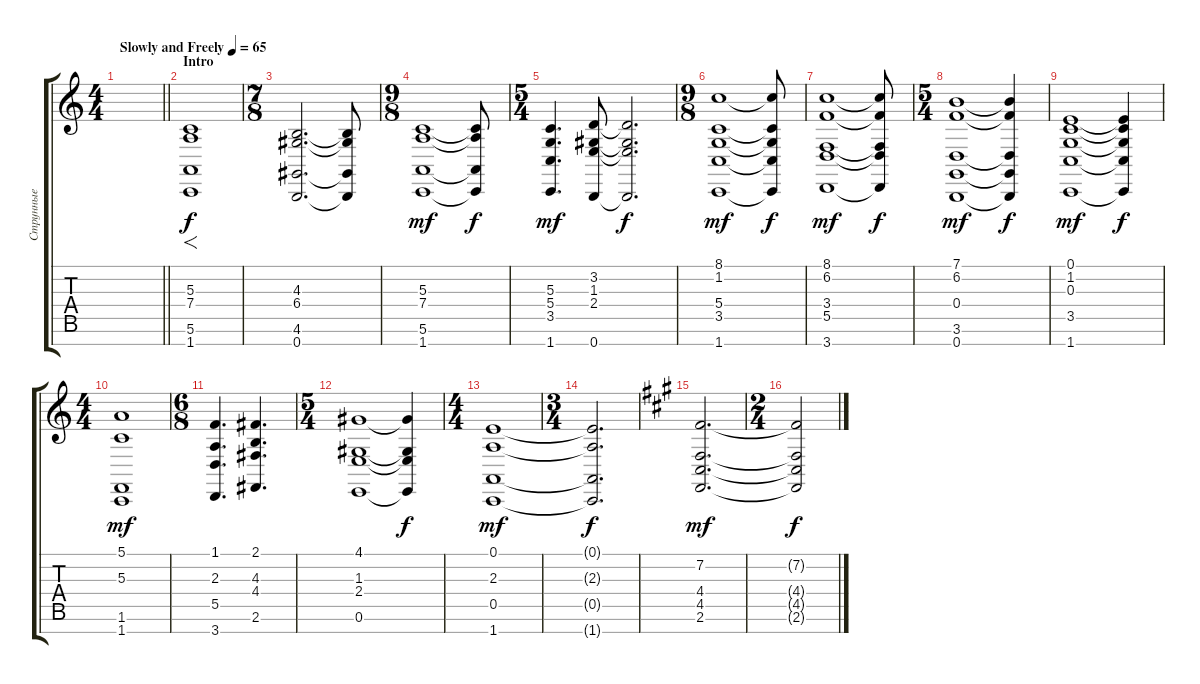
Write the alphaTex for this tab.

\track ("Струнные" "Струнные") {instrument stringensemble1}
\staff {score tabs}
\tuning (E4 B3 G3 D3 A2 E2 B1) {hide}
\ts (4 4)
\tempo (65 "Slowly and Freely")
\clef g2
\barLineRight lightlight
\ks c
|
\section ("" "Intro")
(5.3 7.4 5.6 1.7).1{f} |
\ts (7 8)
(4.3 6.4 4.6 0.7).2{d} (4.3{t} 6.4{t} 4.6{t} 0.7{t}).8{dy f} |
\ts (9 8)
(5.3 7.4 5.6 1.7).1{dy mf} (5.3{t} 7.4{t} 5.6{t} 1.7{t}).8{dy f} |
\ts (5 4)
(5.3 5.4 3.5 1.7).4{d dy mf} (3.2 1.3 2.4 0.7).8 (3.2{t} 1.3{t} 2.4{t} 0.7{t}).2{d dy f} |
\ts (9 8)
(8.1 1.2 5.4 3.5 1.7).1{dy mf} (8.1{t} 1.2{t} 5.4{t} 3.5{t} 1.7{t}).8{dy f} |
(8.1 6.2 3.4 5.5 3.7).1{dy mf} (8.1{t} 6.2{t} 3.4{t} 5.5{t} 3.7{t}).8{dy f} |
\ts (5 4)
(7.1 6.2 0.4 3.6 0.7).1{dy mf} (7.1{t} 6.2{t} 0.4{t} 3.6{t} 0.7{t}).4{dy f} |
(0.1 1.2 0.3 3.5 1.7).1{dy mf} (0.1{t} 1.2{t} 0.3{t} 3.5{t} 1.7{t}).4{dy f} |
\ts (4 4)
(5.1 5.3 1.6 1.7).1{dy mf} |
\ts (6 8)
(1.1 2.3 5.5 3.7).4{d} (2.1 4.3 4.4 2.6).4{d} |
\ts (5 4)
(4.1 1.3 2.4 0.6).1 (4.1{t} 1.3{t} 2.4{t} 0.6{t}).4{dy f} |
\ts (4 4)
(0.1 2.3 0.5 1.7).1{dy mf} |
\ts (3 4)
(0.1{t} 2.3{t} 0.5{t} 1.7{t}).2{d dy f} |
\ks f#minor
(7.2 4.4 4.5 2.6).2{d dy mf volume 0} |
\ts (2 4)
(7.2{t} 4.4{t} 4.5{t} 2.6{t}).2{dy f}
